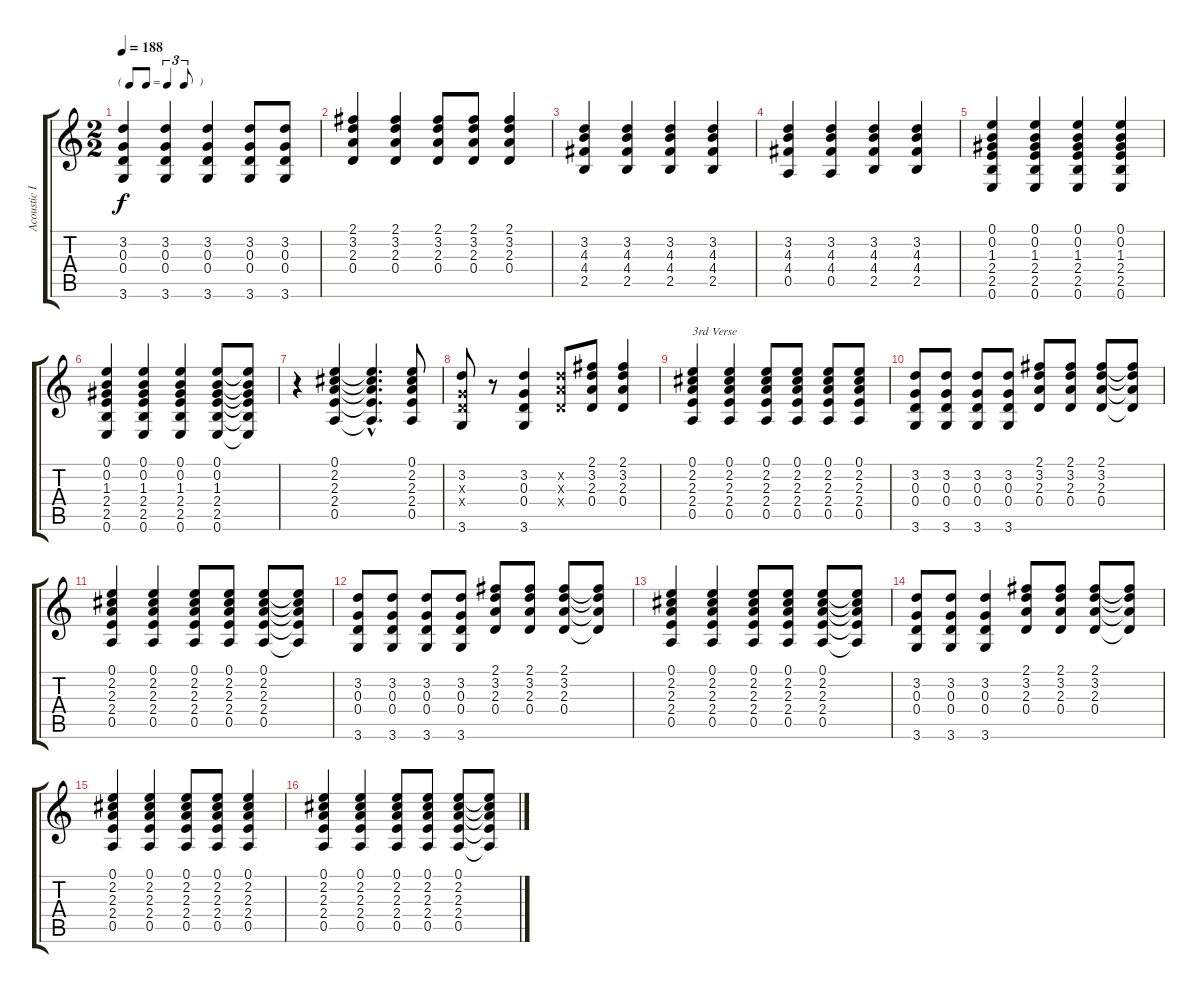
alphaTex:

\track ("Acoustic III" "Acoustic I") {instrument acousticguitarnylon}
\staff {score tabs}
\tuning (E4 B3 G3 D3 A2 E2) {hide}
\ts (2 2)
\tf triplet8th
\tempo 188
\clef g2
\ks c
(3.2 0.3 0.4 3.6).4{dy f} (3.2 0.3 0.4 3.6).4 (3.2 0.3 0.4 3.6).4 (3.2 0.3 0.4 3.6).8 (3.2 0.3 0.4 3.6).8 |
(2.1 3.2 2.3 0.4).4 (2.1 3.2 2.3 0.4).4 (2.1 3.2 2.3 0.4).8 (2.1 3.2 2.3 0.4).8 (2.1 3.2 2.3 0.4).4 |
(3.2 4.3 4.4 2.5).4 (3.2 4.3 4.4 2.5).4 (3.2 4.3 4.4 2.5).4 (3.2 4.3 4.4 2.5).4 |
(3.2 4.3 4.4 0.5).4 (3.2 4.3 4.4 0.5).4 (3.2 4.3 4.4 2.5).4 (3.2 4.3 4.4 2.5).4 |
(0.1 0.2 1.3 2.4 2.5 0.6).4 (0.1 0.2 1.3 2.4 2.5 0.6).4 (0.1 0.2 1.3 2.4 2.5 0.6).4 (0.1 0.2 1.3 2.4 2.5 0.6).4 |
(0.1 0.2 1.3 2.4 2.5 0.6).4 (0.1 0.2 1.3 2.4 2.5 0.6).4 (0.1 0.2 1.3 2.4 2.5 0.6).4 (0.1 0.2 1.3 2.4 2.5 0.6).8 (0.1{t} 0.2{t} 1.3{t} 2.4{t} 2.5{t} 0.6{t}).8 |
r.4 (0.1 2.2 2.3 2.4 0.5).4 (0.1{hac t} 2.2{hac t} 2.3{hac t} 2.4{hac t} 0.5{hac t}).4{d} (0.1 2.2 2.3 2.4 0.5).8 |
(3.2 0.3{x} 0.4{x} 3.6).8 r.8 (3.2 0.3 0.4 3.6).4 (3.2{x} 2.3{x} 0.4{x}).8 (2.1 3.2 2.3 0.4).8 (2.1 3.2 2.3 0.4).4 |
(0.1 2.2 2.3 2.4 0.5).4{txt "3rd Verse"} (0.1 2.2 2.3 2.4 0.5).4 (0.1 2.2 2.3 2.4 0.5).8 (0.1 2.2 2.3 2.4 0.5).8 (0.1 2.2 2.3 2.4 0.5).8 (0.1 2.2 2.3 2.4 0.5).8 |
(3.2 0.3 0.4 3.6).8 (3.2 0.3 0.4 3.6).8 (3.2 0.3 0.4 3.6).8 (3.2 0.3 0.4 3.6).8 (2.1 3.2 2.3 0.4).8 (2.1 3.2 2.3 0.4).8 (2.1 3.2 2.3 0.4).8 (2.1{t} 3.2{t} 2.3{t} 0.4{t}).8 |
(0.1 2.2 2.3 2.4 0.5).4 (0.1 2.2 2.3 2.4 0.5).4 (0.1 2.2 2.3 2.4 0.5).8 (0.1 2.2 2.3 2.4 0.5).8 (0.1 2.2 2.3 2.4 0.5).8 (0.1{t} 2.2{t} 2.3{t} 2.4{t} 0.5{t}).8 |
(3.2 0.3 0.4 3.6).8 (3.2 0.3 0.4 3.6).8 (3.2 0.3 0.4 3.6).8 (3.2 0.3 0.4 3.6).8 (2.1 3.2 2.3 0.4).8 (2.1 3.2 2.3 0.4).8 (2.1 3.2 2.3 0.4).8 (2.1{t} 3.2{t} 2.3{t} 0.4{t}).8 |
(0.1 2.2 2.3 2.4 0.5).4 (0.1 2.2 2.3 2.4 0.5).4 (0.1 2.2 2.3 2.4 0.5).8 (0.1 2.2 2.3 2.4 0.5).8 (0.1 2.2 2.3 2.4 0.5).8 (0.1{t} 2.2{t} 2.3{t} 2.4{t} 0.5{t}).8 |
(3.2 0.3 0.4 3.6).8 (3.2 0.3 0.4 3.6).8 (3.2 0.3 0.4 3.6).4 (2.1 3.2 2.3 0.4).8 (2.1 3.2 2.3 0.4).8 (2.1 3.2 2.3 0.4).8 (2.1{t} 3.2{t} 2.3{t} 0.4{t}).8 |
(0.1 2.2 2.3 2.4 0.5).4 (0.1 2.2 2.3 2.4 0.5).4 (0.1 2.2 2.3 2.4 0.5).8 (0.1 2.2 2.3 2.4 0.5).8 (0.1 2.2 2.3 2.4 0.5).4 |
(0.1 2.2 2.3 2.4 0.5).4 (0.1 2.2 2.3 2.4 0.5).4 (0.1 2.2 2.3 2.4 0.5).8 (0.1 2.2 2.3 2.4 0.5).8 (0.1 2.2 2.3 2.4 0.5).8 (0.1{t} 2.2{t} 2.3{t} 2.4{t} 0.5{t}).8
